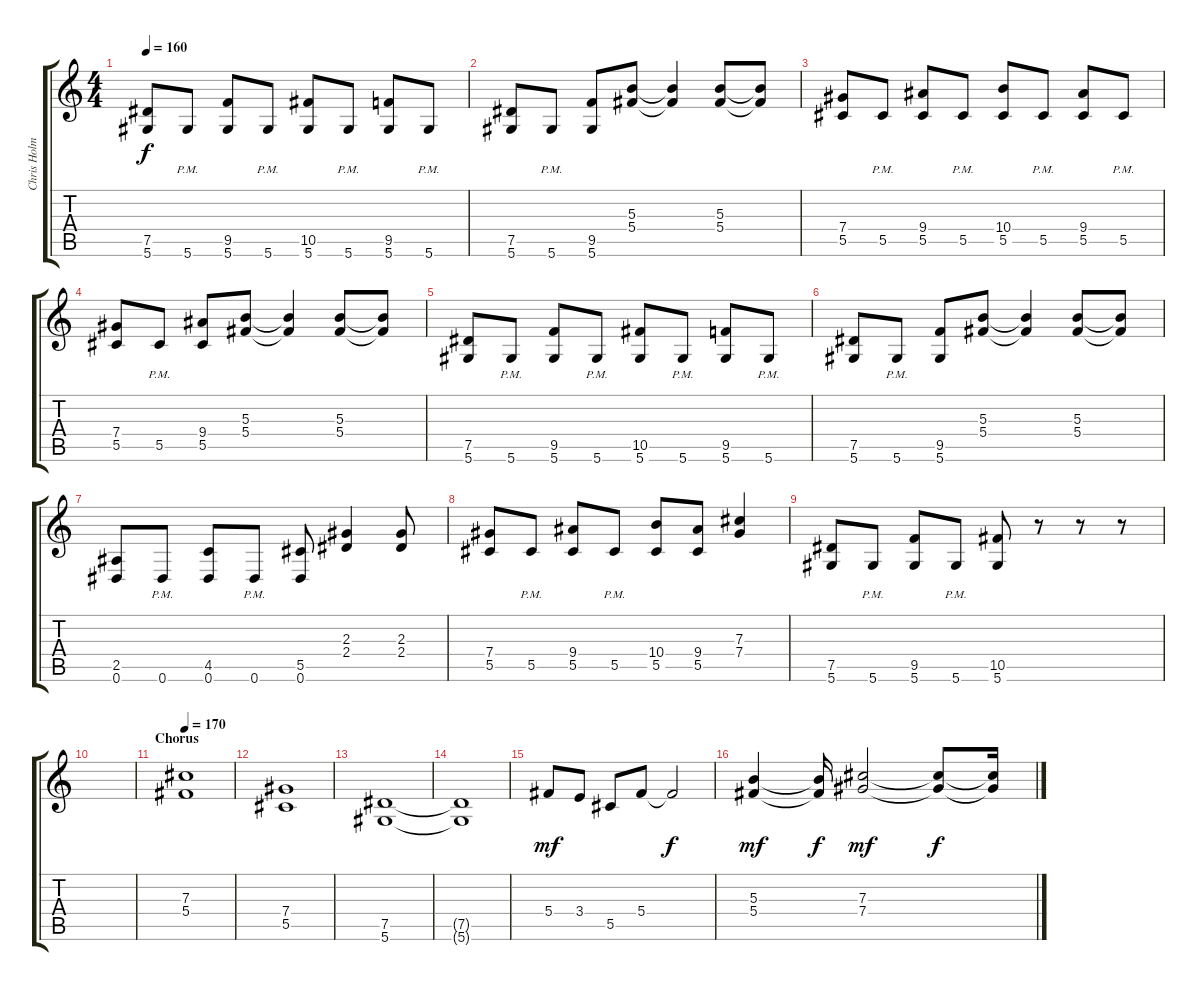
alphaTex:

\track ("Chris Holmes" "Chris Holm") {instrument distortionguitar}
\staff {score tabs}
\tuning (Eb4 Bb3 Gb3 Db3 Ab2 Eb2) {hide}
\ts (4 4)
\tempo 160
\clef g2
\ks c
(7.5 5.6).8{dy f} 5.6{pm}.8 (9.5 5.6).8 5.6{pm}.8 (10.5 5.6).8 5.6{pm}.8 (9.5 5.6).8 5.6{pm}.8 |
(7.5 5.6).8 5.6{pm}.8 (9.5 5.6).8 (5.3 5.4).8 (5.3{t} 5.4{t}).4 (5.3 5.4).8 (5.3{t} 5.4{t}).8 |
(7.4 5.5).8 5.5{pm}.8 (9.4 5.5).8 5.5{pm}.8 (10.4 5.5).8 5.5{pm}.8 (9.4 5.5).8 5.5{pm}.8 |
(7.4 5.5).8 5.5{pm}.8 (9.4 5.5).8 (5.3 5.4).8 (5.3{t} 5.4{t}).4 (5.3 5.4).8 (5.3{t} 5.4{t}).8 |
(7.5 5.6).8 5.6{pm}.8 (9.5 5.6).8 5.6{pm}.8 (10.5 5.6).8 5.6{pm}.8 (9.5 5.6).8 5.6{pm}.8 |
(7.5 5.6).8 5.6{pm}.8 (9.5 5.6).8 (5.3 5.4).8 (5.3{t} 5.4{t}).4 (5.3 5.4).8 (5.3{t} 5.4{t}).8 |
(2.5 0.6).8 0.6{pm}.8 (4.5 0.6).8 0.6{pm}.8 (5.5 0.6).8 (2.3 2.4).4 (2.3 2.4).8 |
(7.4 5.5).8 5.5{pm}.8 (9.4 5.5).8 5.5{pm}.8 (10.4 5.5).8 (9.4 5.5).8 (7.3 7.4).4 |
(7.5 5.6).8 5.6{pm}.8 (9.5 5.6).8 5.6{pm}.8 (10.5 5.6).8 r.8 r.8 r.8 |
|
\section ("" "Chorus")
\tempo 170
(7.3 5.4).1 |
(7.4 5.5).1 |
(7.5 5.6).1 |
(7.5{t} 5.6{t}).1 |
5.4.8{dy mf} 3.4.8 5.5.8 5.4.8 5.4{t}.2{dy f} |
(5.3 5.4).4{dy mf} (5.3{t} 5.4{t}).16{dy f} (7.3 7.4).2{dy mf} (7.3{t} 7.4{t}).8{dy f} (7.3{t} 7.4{t}).16
